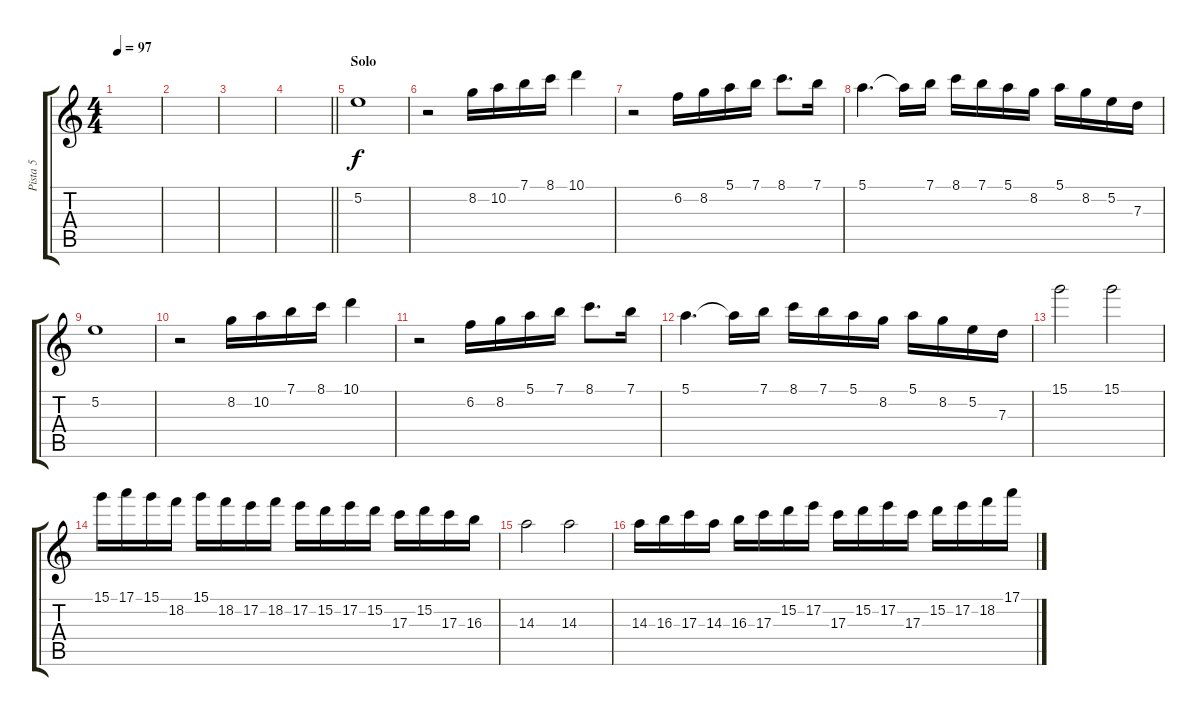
\track ("Pista 5" "Pista 5") {instrument overdrivenguitar}
\staff {score tabs}
\tuning (E4 B3 G3 D3 A2 E2) {hide}
\ts (4 4)
\tempo 97
\clef g2
\ks c
|
|
|
\barLineRight lightlight
|
\section ("" "Solo")
5.2.1 |
r.2 8.2.16 10.2.16 7.1.16 8.1.16 10.1.4 |
r.2 6.2.16 8.2.16 5.1.16 7.1.16 8.1.8{d} 7.1.16 |
5.1.4{d} 5.1{t}.16 7.1.16 8.1.16 7.1.16 5.1.16 8.2.16 5.1.16 8.2.16 5.2.16 7.3.16 |
5.2.1 |
r.2 8.2.16 10.2.16 7.1.16 8.1.16 10.1.4 |
r.2 6.2.16 8.2.16 5.1.16 7.1.16 8.1.8{d} 7.1.16 |
5.1.4{d} 5.1{t}.16 7.1.16 8.1.16 7.1.16 5.1.16 8.2.16 5.1.16 8.2.16 5.2.16 7.3.16 |
15.1.2 15.1.2 |
15.1.16 17.1.16 15.1.16 18.2.16 15.1.16 18.2.16 17.2.16 18.2.16 17.2.16 15.2.16 17.2.16 15.2.16 17.3.16 15.2.16 17.3.16 16.3.16 |
14.3.2 14.3.2 |
14.3.16 16.3.16 17.3.16 14.3.16 16.3.16 17.3.16 15.2.16 17.2.16 17.3.16 15.2.16 17.2.16 17.3.16 15.2.16 17.2.16 18.2.16 17.1.16
